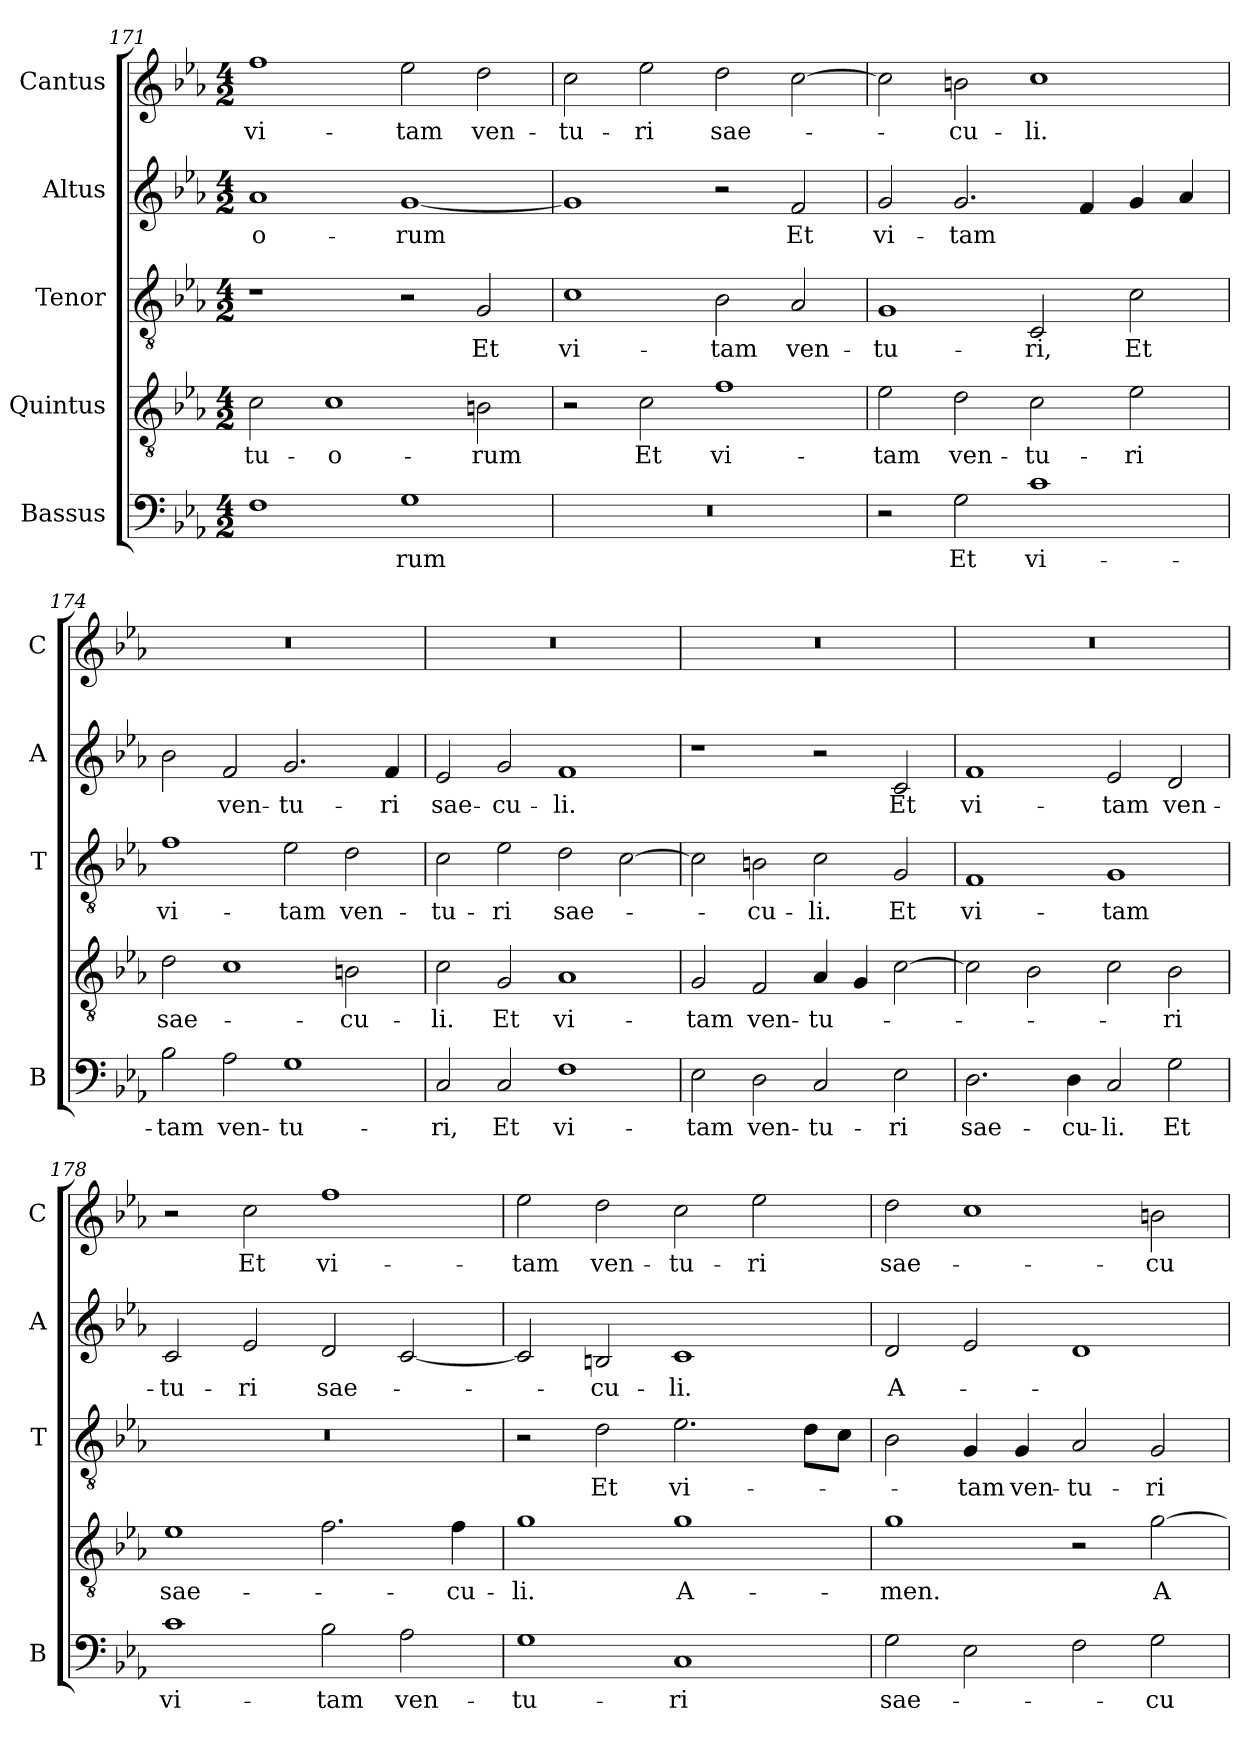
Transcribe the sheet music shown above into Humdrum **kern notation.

**kern	**text	**kern	**text	**kern	**text	**kern	**text	**kern	**text
*part5	*part5	*part4	*part4	*part3	*part3	*part2	*part2	*part1	*part1
*staff5	*staff5	*staff4	*staff4	*staff3	*staff3	*staff2	*staff2	*staff1	*staff1
*I"Bassus	*	*I"Quintus	*	*I"Tenor	*	*I"Altus	*	*I"Cantus	*
*I'B	*	*	*	*I'T	*	*I'A	*	*I'C	*
*clefF4	*	*clefGv2	*	*clefGv2	*	*clefG2	*	*clefG2	*
*k[b-e-a-]	*	*k[b-e-a-]	*	*k[b-e-a-]	*	*k[b-e-a-]	*	*k[b-e-a-]	*
*E-:	*	*E-:	*	*E-:	*	*E-:	*	*E-:	*
*M4/2	*	*M4/2	*	*M4/2	*	*M4/2	*	*M4/2	*
=171	=171	=171	=171	=171	=171	=171	=171	=171	=171
!	!	!	!LO:LY:b	!	!	!	!LO:LY:b	!	!LO:LY:b
1F	.	2c\	-tu-	1r	.	1a-	-o-	1ff	vi-
!	!	!	!LO:LY:b	!	!	!	!	!	!
.	.	1c	-o-	.	.	.	.	.	.
!	!LO:LY:b	!	!	!	!	!	!LO:LY:b	!	!LO:LY:b
1G	-rum	.	.	2r	.	[1g	-rum	2ee-\	-tam
!	!	!	!LO:LY:b	!	!LO:LY:b	!	!	!	!LO:LY:b
.	.	2Bn\	-rum	2G/	Et	.	.	2dd\	ven-
=172	=172	=172	=172	=172	=172	=172	=172	=172	=172
!	!	!	!	!	!LO:LY:b	!	!	!	!LO:LY:b
0r	.	2r	.	1c	vi-	1g]	.	2cc\	-tu-
!	!	!	!LO:LY:b	!	!	!	!	!	!LO:LY:b
.	.	2c\	Et	.	.	.	.	2ee-\	-ri
!	!	!	!LO:LY:b	!	!LO:LY:b	!	!	!	!LO:LY:b
.	.	1f	vi-	2B-\	-tam	2r	.	2dd\	sae-
!	!	!	!	!	!LO:LY:b	!	!LO:LY:b	!	!
.	.	.	.	2A-/	ven-	2f/	Et	[2cc\	.
!!LO:PB:g=z
=173	=173	=173	=173	=173	=173	=173	=173	=173	=173
!	!	!	!LO:LY:b	!	!LO:LY:b	!	!LO:LY:b	!	!
2r	.	2e-\	-tam	1G	-tu-	2g/	vi-	2cc\]	.
!	!LO:LY:b	!	!LO:LY:b	!	!	!	!LO:LY:b	!	!LO:LY:b
2G\	Et	2d\	ven-	.	.	2.g/	-tam	2bn\	-cu-
!	!LO:LY:b	!	!LO:LY:b	!	!LO:LY:b	!	!	!	!LO:LY:b
1c	vi-	2c\	-tu-	2C/	-ri,	.	.	1cc	-li.
.	.	.	.	.	.	4f/	.	.	.
!	!	!	!LO:LY:b	!	!LO:LY:b	!	!	!	!
.	.	2e-\	-ri	2c\	Et	4g/	.	.	.
.	.	.	.	.	.	4a-/	.	.	.
=174	=174	=174	=174	=174	=174	=174	=174	=174	=174
!	!LO:LY:b	!	!LO:LY:b	!	!LO:LY:b	!	!	!	!
2B-\	-tam	2d\	sae-	1f	vi-	2b-\	.	0r	.
!	!LO:LY:b	!	!	!	!	!	!LO:LY:b	!	!
2A-\	ven-	1c	.	.	.	2f/	ven-	.	.
!	!LO:LY:b	!	!	!	!LO:LY:b	!	!LO:LY:b	!	!
1G	-tu-	.	.	2e-\	-tam	2.g/	-tu-	.	.
!	!	!	!LO:LY:b	!	!LO:LY:b	!	!	!	!
.	.	2Bn\	-cu-	2d\	ven-	.	.	.	.
!	!	!	!	!	!	!	!LO:LY:b	!	!
.	.	.	.	.	.	4f/	-ri	.	.
=175	=175	=175	=175	=175	=175	=175	=175	=175	=175
!	!LO:LY:b	!	!LO:LY:b	!	!LO:LY:b	!	!LO:LY:b	!	!
2C/	-ri,	2c\	-li.	2c\	-tu-	2e-/	sae-	0r	.
!	!LO:LY:b	!	!LO:LY:b	!	!LO:LY:b	!	!LO:LY:b	!	!
2C/	Et	2G/	Et	2e-\	-ri	2g/	-cu-	.	.
!	!LO:LY:b	!	!LO:LY:b	!	!LO:LY:b	!	!LO:LY:b	!	!
1F	vi-	1A-	vi-	2d\	sae-	1f	-li.	.	.
.	.	.	.	[2c\	.	.	.	.	.
=176	=176	=176	=176	=176	=176	=176	=176	=176	=176
!	!LO:LY:b	!	!LO:LY:b	!	!	!	!	!	!
2E-\	-tam	2G/	-tam	2c\]	.	1r	.	0r	.
!	!LO:LY:b	!	!LO:LY:b	!	!LO:LY:b	!	!	!	!
2D\	ven-	2F/	ven-	2Bn\	-cu-	.	.	.	.
!	!LO:LY:b	!	!LO:LY:b	!	!LO:LY:b	!	!	!	!
2C/	-tu-	4A-/	-tu-	2c\	-li.	2r	.	.	.
.	.	4G/	.	.	.	.	.	.	.
!	!LO:LY:b	!	!	!	!LO:LY:b	!	!LO:LY:b	!	!
2E-\	-ri	[2c\	.	2G/	Et	2c/	Et	.	.
!!LO:LB:g=z
=177	=177	=177	=177	=177	=177	=177	=177	=177	=177
!	!LO:LY:b	!	!	!	!LO:LY:b	!	!LO:LY:b	!	!
2.D\	sae-	2c\]	.	1F	vi-	1f	vi-	0r	.
.	.	2B-\	.	.	.	.	.	.	.
!	!LO:LY:b	!	!	!	!	!	!	!	!
4D\	-cu-	.	.	.	.	.	.	.	.
!	!LO:LY:b	!	!	!	!LO:LY:b	!	!LO:LY:b	!	!
2C/	-li.	2c\	.	1G	-tam	2e-/	-tam	.	.
!	!LO:LY:b	!	!LO:LY:b	!	!	!	!LO:LY:b	!	!
2G\	Et	2B-\	-ri	.	.	2d/	ven-	.	.
=178	=178	=178	=178	=178	=178	=178	=178	=178	=178
!	!LO:LY:b	!	!LO:LY:b	!	!	!	!LO:LY:b	!	!
1c	vi-	1e-	sae-	0r	.	2c/	-tu-	2r	.
!	!	!	!	!	!	!	!LO:LY:b	!	!LO:LY:b
.	.	.	.	.	.	2e-/	-ri	2cc\	Et
!	!LO:LY:b	!	!	!	!	!	!LO:LY:b	!	!LO:LY:b
2B-\	-tam	2.f\	.	.	.	2d/	sae-	1ff	vi-
!	!LO:LY:b	!	!	!	!	!	!	!	!
2A-\	ven-	.	.	.	.	[2c/	.	.	.
!	!	!	!LO:LY:b	!	!	!	!	!	!
.	.	4f\	-cu-	.	.	.	.	.	.
=179	=179	=179	=179	=179	=179	=179	=179	=179	=179
!	!LO:LY:b	!	!LO:LY:b	!	!	!	!	!	!LO:LY:b
1G	-tu-	1g	-li.	2r	.	2c/]	.	2ee-\	-tam
!	!	!	!	!	!LO:LY:b	!	!LO:LY:b	!	!LO:LY:b
.	.	.	.	2d\	Et	2Bn/	-cu-	2dd\	ven-
!	!LO:LY:b	!	!LO:LY:b	!	!LO:LY:b	!	!LO:LY:b	!	!LO:LY:b
1C	-ri	1g	A-	2.e-\	vi-	1c	-li.	2cc\	-tu-
!	!	!	!	!	!	!	!	!	!LO:LY:b
.	.	.	.	.	.	.	.	2ee-\	-ri
.	.	.	.	8d\L	.	.	.	.	.
.	.	.	.	8c\J	.	.	.	.	.
=180	=180	=180	=180	=180	=180	=180	=180	=180	=180
!	!LO:LY:b	!	!LO:LY:b	!	!	!	!LO:LY:b	!	!LO:LY:b
2G\	sae-	1g	-men.	2B-\	.	2d/	A-	2dd\	sae-
!	!	!	!	!	!LO:LY:b	!	!	!	!
2E-\	.	.	.	4G/	-tam	2e-/	.	1cc	.
!	!	!	!	!	!LO:LY:b	!	!	!	!
.	.	.	.	4G/	ven-	.	.	.	.
!	!	!	!	!	!LO:LY:b	!	!	!	!
2F\	.	2r	.	2A-/	-tu-	1d	.	.	.
!	!LO:LY:b	!	!LO:LY:b	!	!LO:LY:b	!	!	!	!LO:LY:b
2G\	-cu-	[2g\	A-	2G/	-ri	.	.	2bn\	-cu-
=	=	=	=	=	=	=	=	=	=
*-	*-	*-	*-	*-	*-	*-	*-	*-	*-
